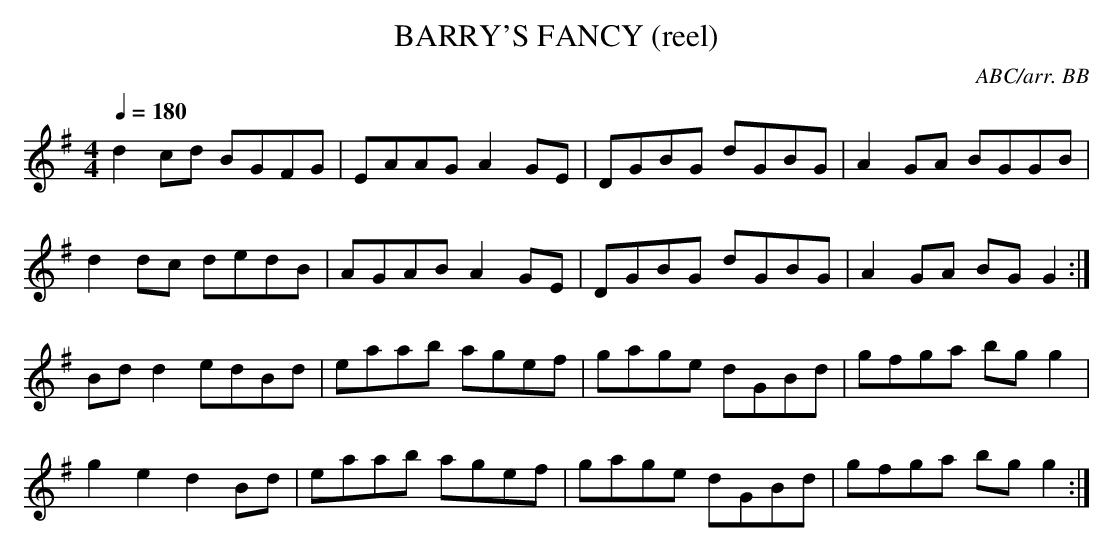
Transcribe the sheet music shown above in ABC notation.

X:1
T:BARRY'S FANCY (reel)
C:ABC/arr. BB
Q:1/4=180
L:1/8
M:4/4
K:G
d2cd BGFG|EAAG A2 GE|DGBG dGBG|A2GA BGGB|
d2dc dedB|AGAB A2 GE|DGBG dGBG|A2GA BGG2:|
Bdd2 edBd|eaab agef|gage dGBd|gfga bg g2|
g2e2 d2Bd|eaab agef|gage dGBd|gfga bg g2:|
